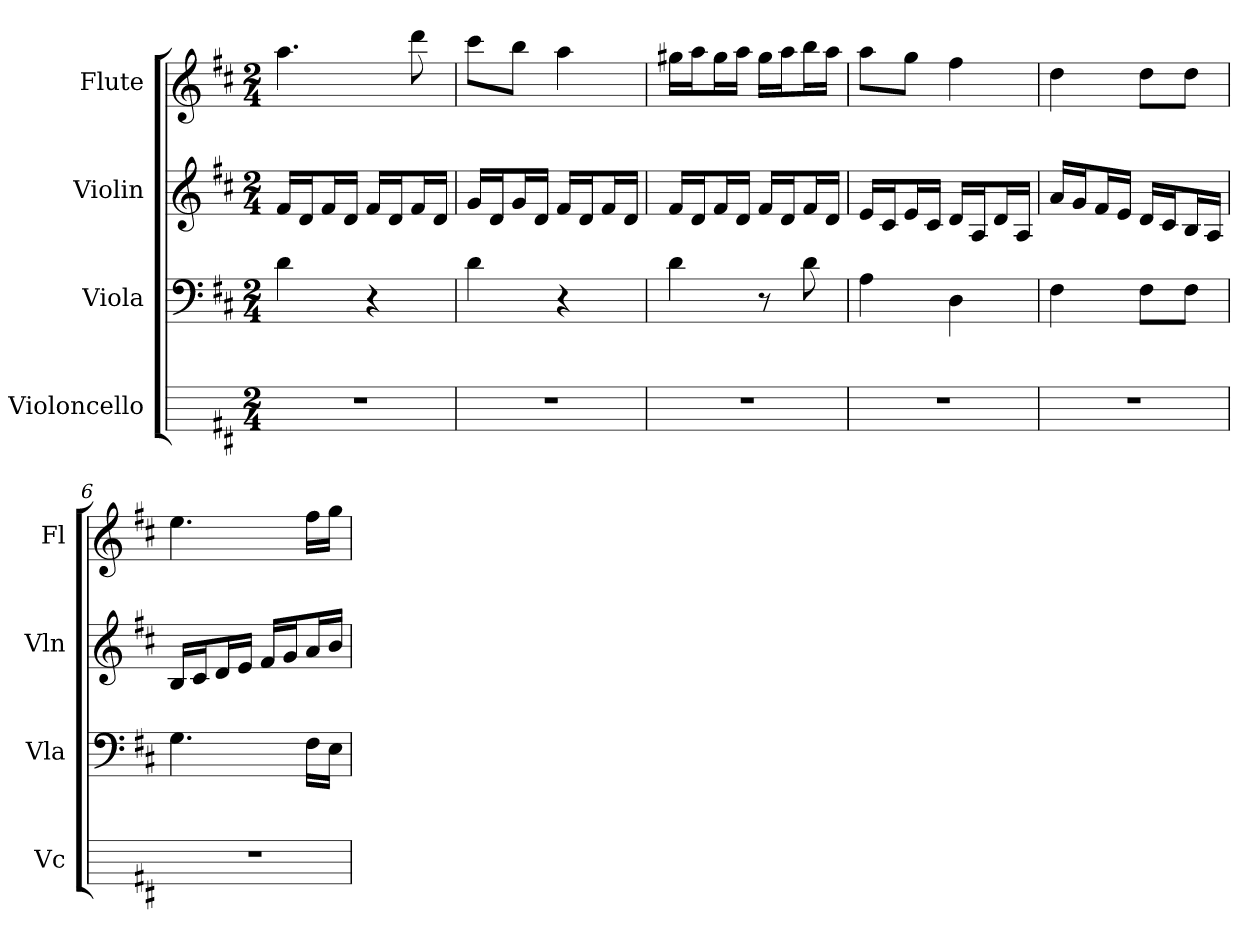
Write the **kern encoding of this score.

**kern	**kern	**kern	**kern
*part4	*part3	*part2	*part1
*staff4	*staff3	*staff2	*staff1
*I"Violoncello	*I"Viola	*I"Violin	*I"Flute
*I'Vc	*I'Vla	*I'Vln	*I'Fl
*k[f#c#]	*k[f#c#]	*k[f#c#]	*k[f#c#]
*D:	*D:	*D:	*D:
*M2/4	*M2/4	*M2/4	*M2/4
*MM130	*MM130	*MM130	*MM130
=	=	=	=
2r	4d	16f#LL	4.aa
.	.	16dJ	.
.	.	16f#L	.
.	.	16dJJ	.
.	4r	16f#LL	.
.	.	16dJ	.
.	.	16f#L	8ddd
.	.	16dJJ	.
=2	=2	=2	=2
2r	4d	16gLL	8ccc#L
.	.	16dJ	.
.	.	16gL	8bbJ
.	.	16dJJ	.
.	4r	16f#LL	4aa
.	.	16dJ	.
.	.	16f#L	.
.	.	16dJJ	.
=3	=3	=3	=3
2r	4d	16f#LL	16gg#XLL
.	.	16dJ	16aaJ
.	.	16f#L	16gg#L
.	.	16dJJ	16aaJJ
.	8r	16f#LL	16gg#LL
.	.	16dJ	16aaJ
.	8d	16f#L	16bbL
.	.	16dJJ	16aaJJ
=4	=4	=4	=4
2r	4A	16eLL	8aaL
.	.	16c#J	.
.	.	16eL	8ggJ
.	.	16c#JJ	.
.	4D	16dLL	4ff#
.	.	16AJ	.
.	.	16dL	.
.	.	16AJJ	.
=5	=5	=5	=5
2r	4F#	16aLL	4dd
.	.	16gJ	.
.	.	16f#L	.
.	.	16eJJ	.
.	8F#L	16dLL	8ddL
.	.	16c#J	.
.	8F#J	16BL	8ddJ
.	.	16AJJ	.
=6	=6	=6	=6
2r	4.G	16BLL	4.ee
.	.	16c#J	.
.	.	16dL	.
.	.	16eJJ	.
.	.	16f#LL	.
.	.	16gJ	.
.	16F#LL	16aL	16ff#LL
.	16EJJ	16bJJ	16ggJJ
=	=	=	=
*-	*-	*-	*-
